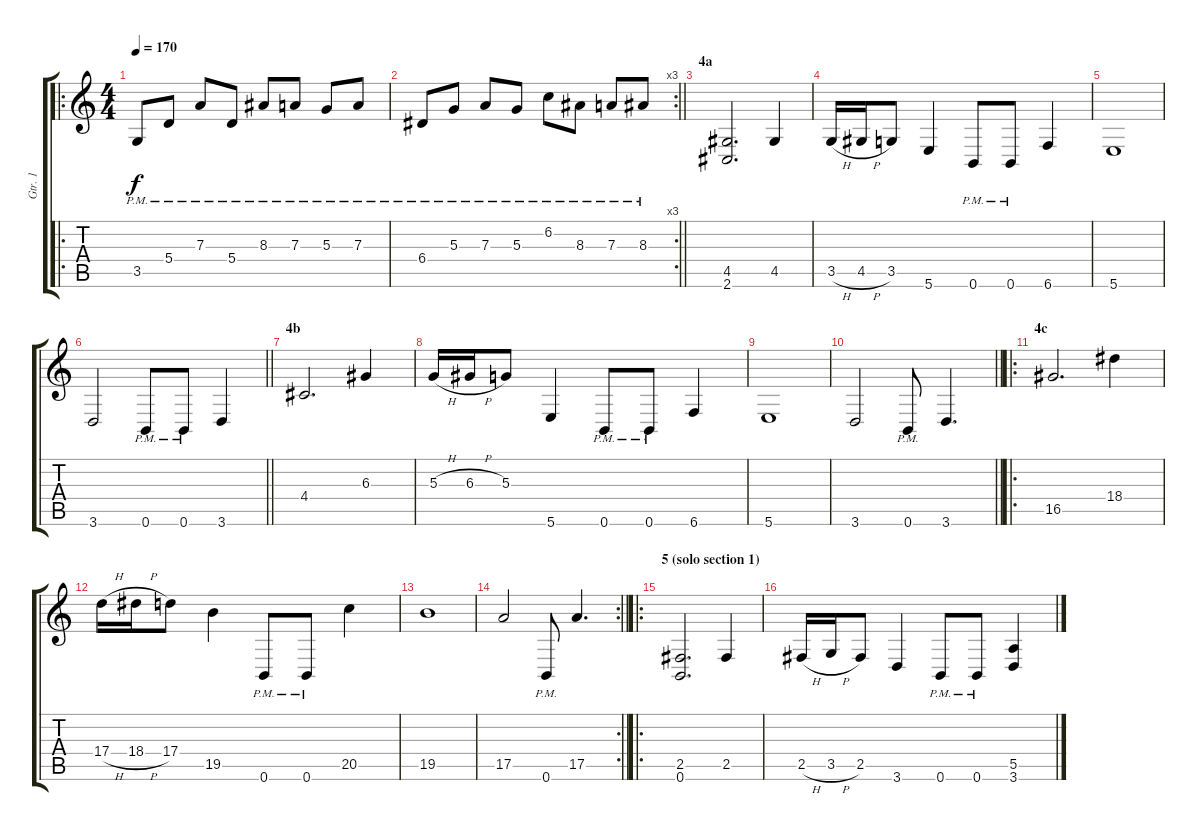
\track ("Gtr. 1" "Gtr. 1") {instrument distortionguitar}
\staff {score tabs}
\tuning (B3 Gb3 D3 A2 E2 B1) {hide}
\ro
\ts (4 4)
\tempo 170
\clef g2
\ks c
3.5{pm}.8{dy f} 5.4{pm}.8 7.3{pm}.8 5.4{pm}.8 8.3{pm}.8 7.3{pm}.8 5.3{pm}.8 7.3{pm}.8 |
\rc 3
\barLineRight lightlight
6.4{pm}.8 5.3{pm}.8 7.3{pm}.8 5.3{pm}.8 6.2{pm}.8 8.3{pm}.8 7.3{pm}.8 8.3{pm}.8 |
\section ("" "4a")
(4.5 2.6).2{d} 4.5.4 |
3.5{h}.16 4.5{h}.16 3.5.8 5.6.4 0.6{pm}.8 0.6{pm}.8 6.6.4 |
5.6.1 |
\barLineRight lightlight
3.6.2 0.6{pm}.8 0.6{pm}.8 3.6.4 |
\section ("" "4b")
4.4.2{d} 6.3.4 |
5.3{h}.16 6.3{h}.16 5.3.8 5.6.4 0.6{pm}.8 0.6{pm}.8 6.6.4 |
5.6.1 |
\barLineRight lightlight
3.6.2 0.6{pm}.8 3.6.4{d} |
\ro
\section ("" "4c")
16.5.2{d} 18.4.4 |
17.4{h}.16 18.4{h}.16 17.4.8 19.5.4 0.6{pm}.8 0.6{pm}.8 20.5.4 |
19.5.1 |
\rc 2
\barLineRight lightlight
17.5.2 0.6{pm}.8 17.5.4{d} |
\ro
\section ("" "5 (solo section 1)")
(2.5 0.6).2{d} 2.5.4 |
2.5{h}.16 3.5{h}.16 2.5.8 3.6.4 0.6{pm}.8 0.6{pm}.8 (5.5 3.6).4
